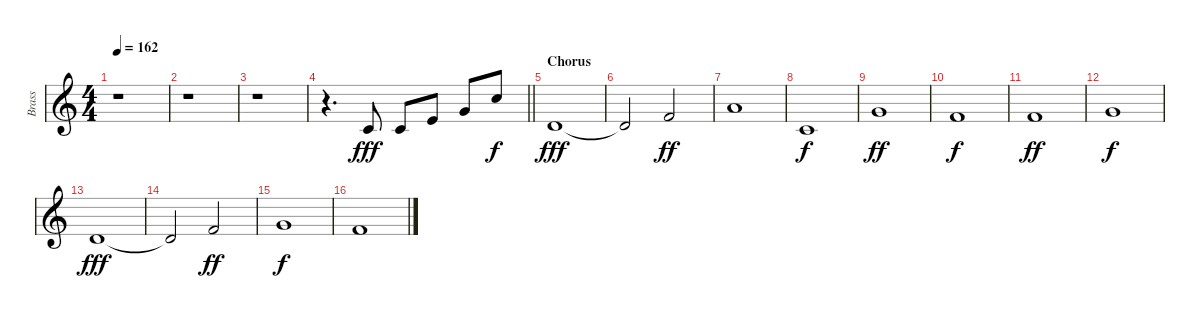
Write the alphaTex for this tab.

\track ("Brass" "Brass") {instrument frenchhorn}
\staff {score}
\tuning (E4 B3 G3 D3 A2 E2) {hide}
\ts (4 4)
\tempo 162
\clef g2
\ks c
r.1{dy ff} |
r.1 |
r.1 |
\barLineRight lightlight
r.4{d} 5.3.8{dy fff} 5.3.8 5.2.8 3.1.8 8.1.8{dy f} |
\section ("" "Chorus")
7.3.1{dy fff} |
7.3{t}.2 6.2.2{dy ff} |
5.1.1 |
5.3.1{dy f} |
8.2.1{dy ff} |
6.2.1{dy f} |
6.2.1{dy ff} |
8.2.1{dy f} |
7.3.1{dy fff} |
7.3{t}.2 6.2.2{dy ff} |
8.2.1{dy f} |
6.2.1
